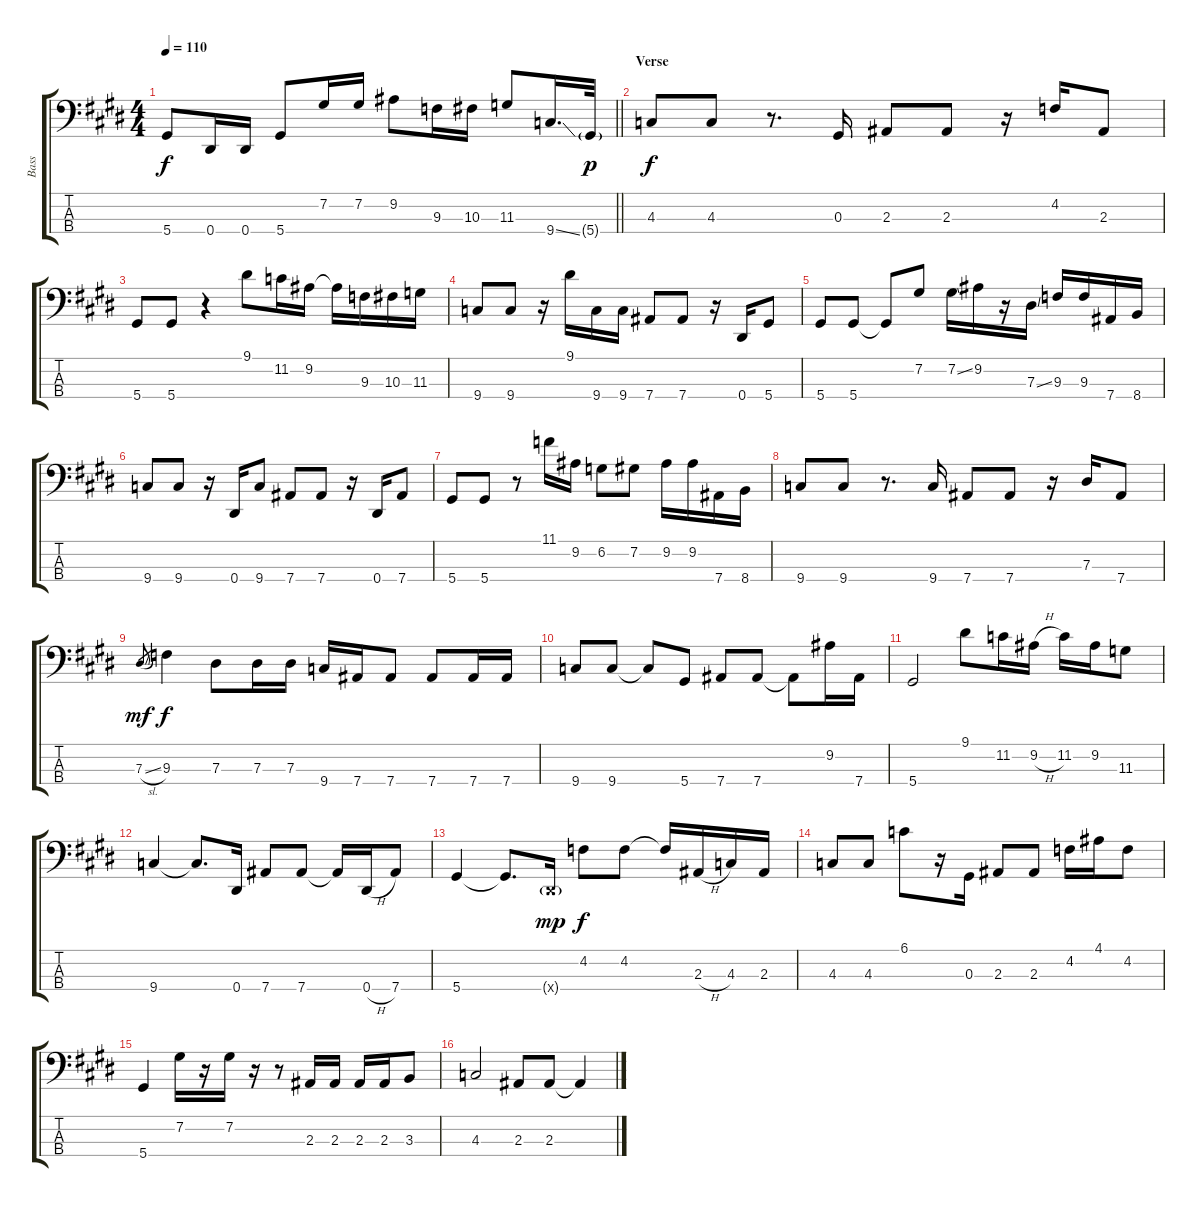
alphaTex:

\track ("Bass" "Bass") {instrument acousticguitarsteel}
\staff {score tabs}
\tuning (Gb2 Db2 Ab1 Eb1) {hide}
\ts (4 4)
\tempo 110
\clef f4
\barLineRight lightlight
\ks c#minor
5.4.8{dy f} 0.4.16 0.4.16 5.4.8 7.2.16 7.2.16 9.2.8 9.3.16 10.3.16 11.3.8 9.4{ss}.16{d} 5.4{g}.32{dy p} |
\section ("" "Verse")
4.3.8{dy f} 4.3.8 r.8{d} 0.3.16 2.3.8 2.3.8 r.16 4.2.16 2.3.8 |
5.4.8 5.4.8 r.4 9.1.8 11.2.16 9.2.16 9.2{t}.16 9.3.16 10.3.16 11.3.16 |
9.4.8 9.4.8 r.16 9.1.16 9.4.16 9.4.16 7.4.8 7.4.8 r.16 0.4.16 5.4.8 |
5.4.8 5.4.8 5.4{t}.8 7.2.8 7.2{ss}.16 9.2.16 r.16 7.3{ss}.16 9.3.16 9.3.16 7.4.16 8.4.16 |
9.4.8 9.4.8 r.16 0.4.16 9.4.8 7.4.8 7.4.8 r.16 0.4.16 7.4.8 |
5.4.8 5.4.8 r.8 11.1.16 9.2.16 6.2.8 7.2.8 9.2.16 9.2.16 7.4.16 8.4.16 |
9.4.8 9.4.8 r.8{d} 9.4.16 7.4.8 7.4.8 r.16 7.3.16 7.4.8 |
7.3{sl}.8{gr dy mf} 9.3.4{dy f} 7.3.8 7.3.16 7.3.16 9.4.16 7.4.16 7.4.8 7.4.8 7.4.16 7.4.16 |
9.4.8 9.4.8 9.4{t}.8 5.4.8 7.4.8 7.4.8 7.4{t}.8 9.2.16 7.4.16 |
5.4.2 9.1.8 11.2.16 9.2{h}.16 11.2.16 9.2.16 11.3.8 |
9.4.4 9.4{t}.8{d} 0.4.16 7.4.8 7.4.8 7.4{t}.16 0.4{h}.16 7.4.8 |
5.4.4 5.4{t}.8{d} 0.4{g x}.16{dy mp} 4.2.8{dy f} 4.2.8 4.2{t}.16 2.3{h}.16 4.3.16 2.3.16 |
4.3.8 4.3.8 6.1.8 r.16 0.3.16 2.3.8 2.3.8 4.2.16 4.1.16 4.2.8 |
5.4.4 7.2.16 r.16 7.2.16 r.16 r.8 2.3.16 2.3.16 2.3.16 2.3.16 3.3.8 |
4.3.2 2.3.8 2.3.8 2.3{t}.4
